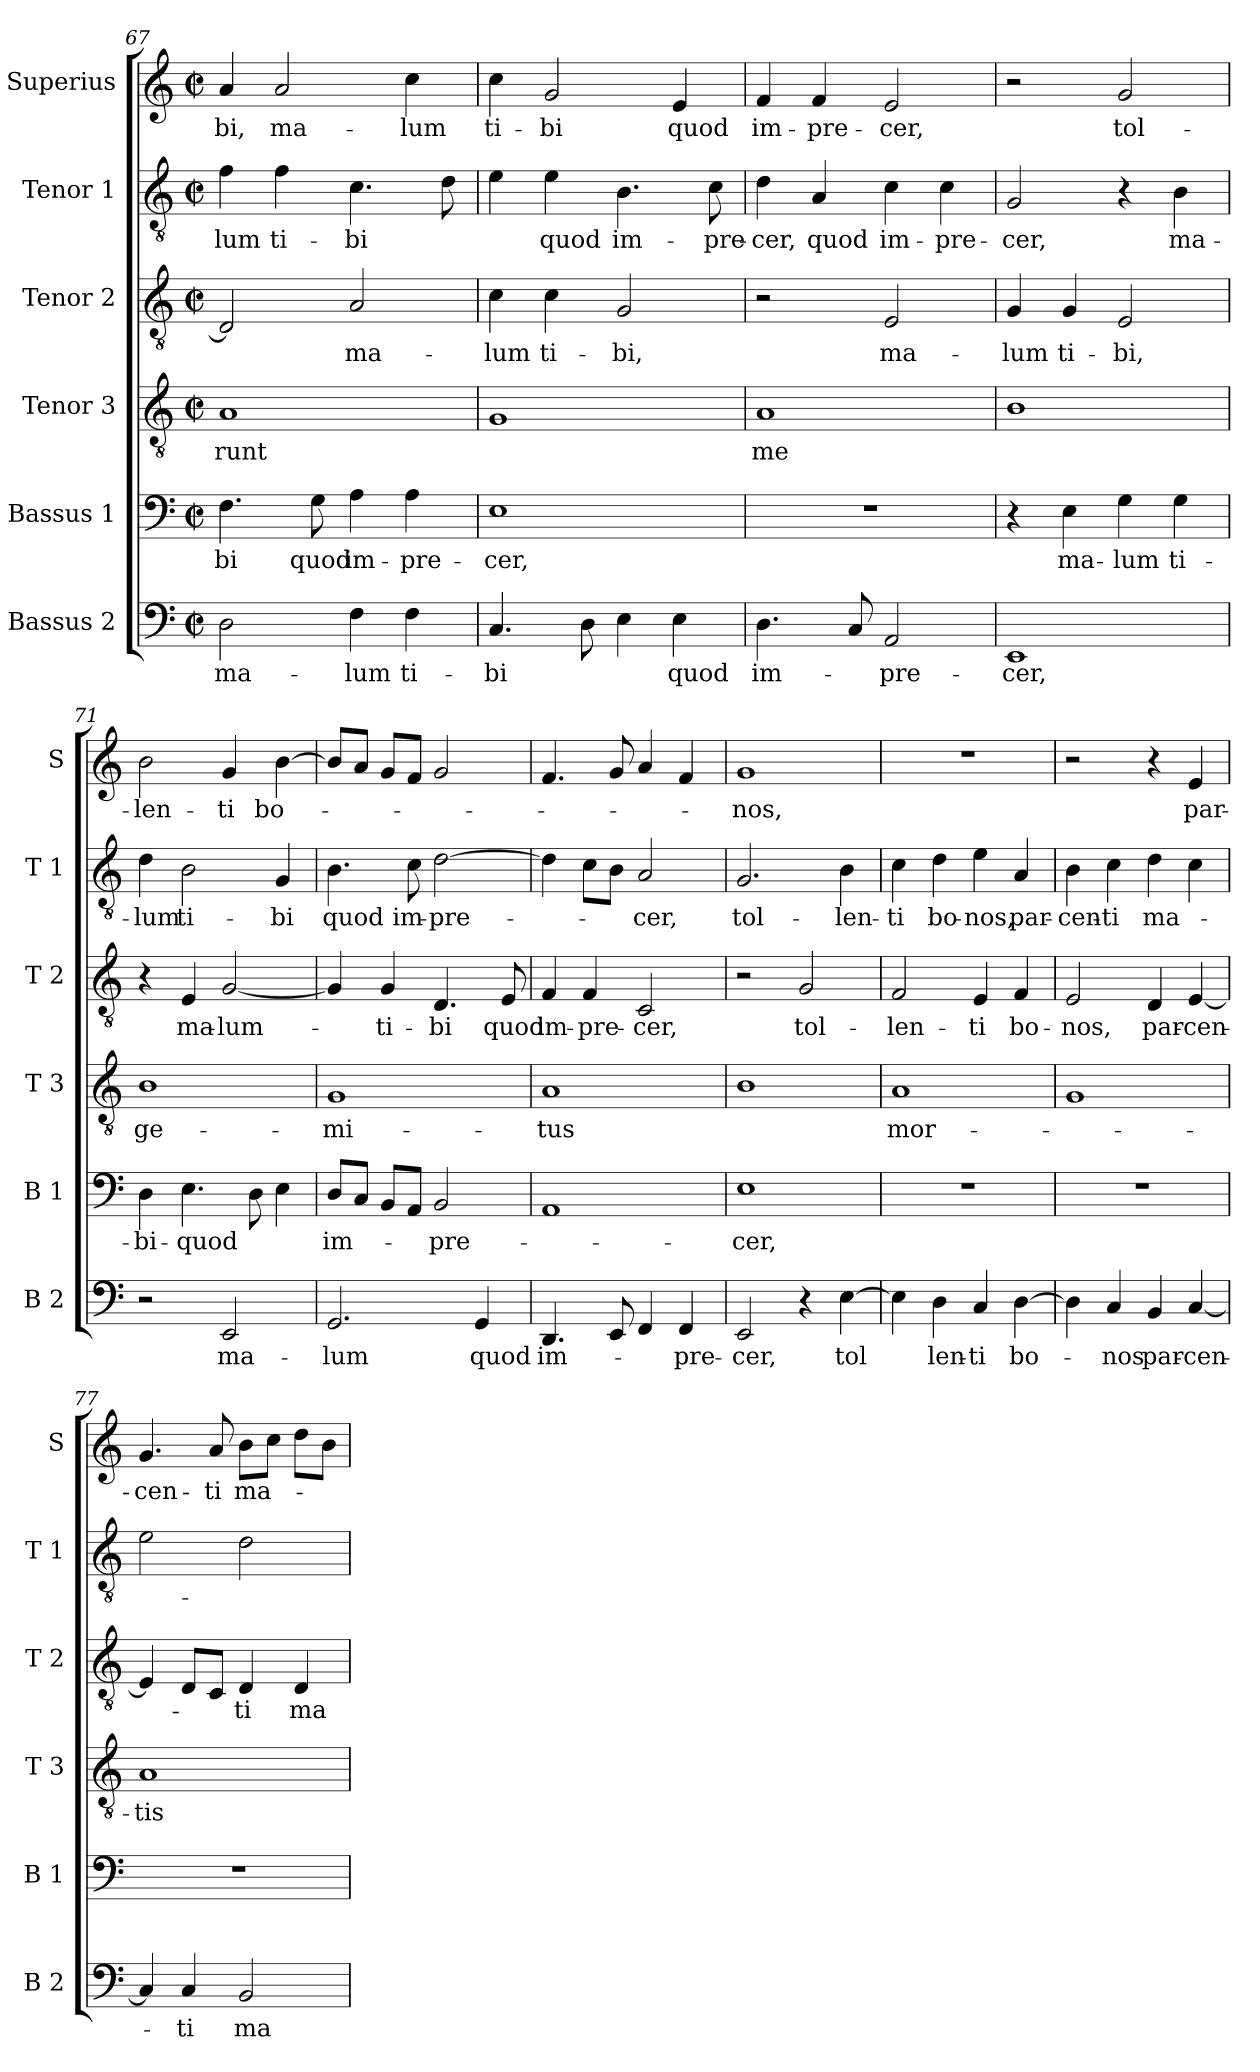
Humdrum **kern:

**kern	**text	**kern	**text	**kern	**text	**kern	**text	**kern	**text	**kern	**text
*part6	*part6	*part5	*part5	*part4	*part4	*part3	*part3	*part2	*part2	*part1	*part1
*staff6	*staff6	*staff5	*staff5	*staff4	*staff4	*staff3	*staff3	*staff2	*staff2	*staff1	*staff1
*I"Bassus 2	*	*I"Bassus 1	*	*I"Tenor 3	*	*I"Tenor 2	*	*I"Tenor 1	*	*I"Superius	*
*I'B 2	*	*I'B 1	*	*I'T 3	*	*I'T 2	*	*I'T 1	*	*I'S	*
!!LO:LB:g=z
*clefF4	*	*clefF4	*	*clefGv2	*	*clefGv2	*	*clefGv2	*	*clefG2	*
*k[]	*	*k[]	*	*k[]	*	*k[]	*	*k[]	*	*k[]	*
*C:	*	*C:	*	*C:	*	*C:	*	*C:	*	*C:	*
*M2/2	*	*M2/2	*	*M2/2	*	*M2/2	*	*M2/2	*	*M2/2	*
*met(c|)	*	*met(c|)	*	*met(c|)	*	*met(c|)	*	*met(c|)	*	*met(c|)	*
=67	=67	=67	=67	=67	=67	=67	=67	=67	=67	=67	=67
2D\	ma-	4.F\	-bi	1A	-runt	2D/]	.	4f\	-lum	4a/	-bi,
.	.	.	.	.	.	.	.	4f\	ti-	2a/	ma-
.	.	8G\	quod	.	.	.	.	.	.	.	.
4F\	-lum	4A\	im-	.	.	2A/	ma-	4.c\	-bi	.	.
4F\	ti-	4A\	-pre-	.	.	.	.	.	.	4cc\	-lum
.	.	.	.	.	.	.	.	8d\	.	.	.
=68	=68	=68	=68	=68	=68	=68	=68	=68	=68	=68	=68
4.C/	-bi	1E	-cer,	1G	.	4c\	-lum	4e\	.	4cc\	ti-
.	.	.	.	.	.	4c\	ti-	4e\	quod	2g/	-bi
8D\	.	.	.	.	.	.	.	.	.	.	.
4E\	.	.	.	.	.	2G/	-bi,	4.B\	im-	.	.
4E\	quod	.	.	.	.	.	.	.	.	4e/	quod
.	.	.	.	.	.	.	.	8c\	-pre-	.	.
=69	=69	=69	=69	=69	=69	=69	=69	=69	=69	=69	=69
4.D\	im-	1r	.	1A	me	2r	.	4d\	-cer,	4f/	im-
.	.	.	.	.	.	.	.	4A/	quod	4f/	-pre-
8C/	.	.	.	.	.	.	.	.	.	.	.
2AA/	-pre-	.	.	.	.	2E/	ma-	4c\	im-	2e/	-cer,
.	.	.	.	.	.	.	.	4c\	-pre-	.	.
=70	=70	=70	=70	=70	=70	=70	=70	=70	=70	=70	=70
1EE	-cer,	4r	.	1B	.	4G/	-lum	2G/	-cer,	2r	.
.	.	4E\	ma-	.	.	4G/	ti-	.	.	.	.
.	.	4G\	-lum	.	.	2E/	-bi,	4r	.	2g/	tol-
.	.	4G\	ti-	.	.	.	.	4B\	ma-	.	.
=71	=71	=71	=71	=71	=71	=71	=71	=71	=71	=71	=71
2r	.	4D\	-bi-	1B	ge-	4r	.	4d\	-lum	2b\	-len-
.	.	4.E\	-quod	.	.	4E/	ma-	2B\	ti-	.	.
2EE/	ma-	.	.	.	.	[2G/	-lum-	.	.	4g/	-ti
.	.	8D\	.	.	.	.	.	.	.	.	.
.	.	4E\	.	.	.	.	.	4G/	-bi	[4b\	bo-
=72	=72	=72	=72	=72	=72	=72	=72	=72	=72	=72	=72
2.GG/	-lum	8D/L	im-	1G	-mi-	4G/]	.	4.B\	quod	8b/L]	.
.	.	8C/J	.	.	.	.	.	.	.	8a/J	.
.	.	8BB/L	.	.	.	4G/	-ti-	.	.	8g/L	.
.	.	8AA/J	.	.	.	.	.	8c\	im-	8f/J	.
.	.	2BB/	-pre-	.	.	4.D/	-bi	[2d\	-pre-	2g/	.
4GG/	quod	.	.	.	.	.	.	.	.	.	.
.	.	.	.	.	.	8E/	quod	.	.	.	.
!!LO:PB:g=z
=73	=73	=73	=73	=73	=73	=73	=73	=73	=73	=73	=73
4.DD/	im-	1AA	.	1A	-tus	4F/	im-	4d\]	.	4.f/	.
.	.	.	.	.	.	4F/	-pre-	8c\L	.	.	.
8EE/	.	.	.	.	.	.	.	8B\J	.	8g/	.
4FF/	.	.	.	.	.	2C/	-cer,	2A/	-cer,	4a/	.
4FF/	-pre-	.	.	.	.	.	.	.	.	4f/	.
=74	=74	=74	=74	=74	=74	=74	=74	=74	=74	=74	=74
2EE/	-cer,	1E	-cer,	1B	.	2r	.	2.G/	tol-	1g	-nos,
4r	.	.	.	.	.	2G/	tol-	.	.	.	.
[4E\	tol	.	.	.	.	.	.	4B\	-len-	.	.
=75	=75	=75	=75	=75	=75	=75	=75	=75	=75	=75	=75
4E\]	.	1r	.	1A	mor-	2F/	-len-	4c\	-ti	1r	.
4D\	len-	.	.	.	.	.	.	4d\	bo-	.	.
4C/	-ti	.	.	.	.	4E/	-ti	4e\	-nos,	.	.
[4D\	bo-	.	.	.	.	4F/	bo-	4A/	par-	.	.
=76	=76	=76	=76	=76	=76	=76	=76	=76	=76	=76	=76
4D\]	.	1r	.	1G	.	2E/	-nos,	4B\	-cen-	2r	.
4C/	-nos	.	.	.	.	.	.	4c\	-ti	.	.
4BB/	par-	.	.	.	.	4D/	par-	4d\	ma-	4r	.
[4C/	-cen-	.	.	.	.	[4E/	-cen-	4c\	.	4e/	par-
=77	=77	=77	=77	=77	=77	=77	=77	=77	=77	=77	=77
4C/]	.	1r	.	1A	-tis	4E/]	.	2e\	.	4.g/	-cen-
4C/	-ti	.	.	.	.	8D/L	.	.	.	.	.
.	.	.	.	.	.	8C/J	.	.	.	8a/	-ti
2BB/	ma-	.	.	.	.	4D/	-ti	2d\	.	8b\L	ma-
.	.	.	.	.	.	.	.	.	.	8cc\J	.
.	.	.	.	.	.	4D/	ma-	.	.	8dd\L	.
.	.	.	.	.	.	.	.	.	.	8b\J	.
=	=	=	=	=	=	=	=	=	=	=	=
*-	*-	*-	*-	*-	*-	*-	*-	*-	*-	*-	*-
